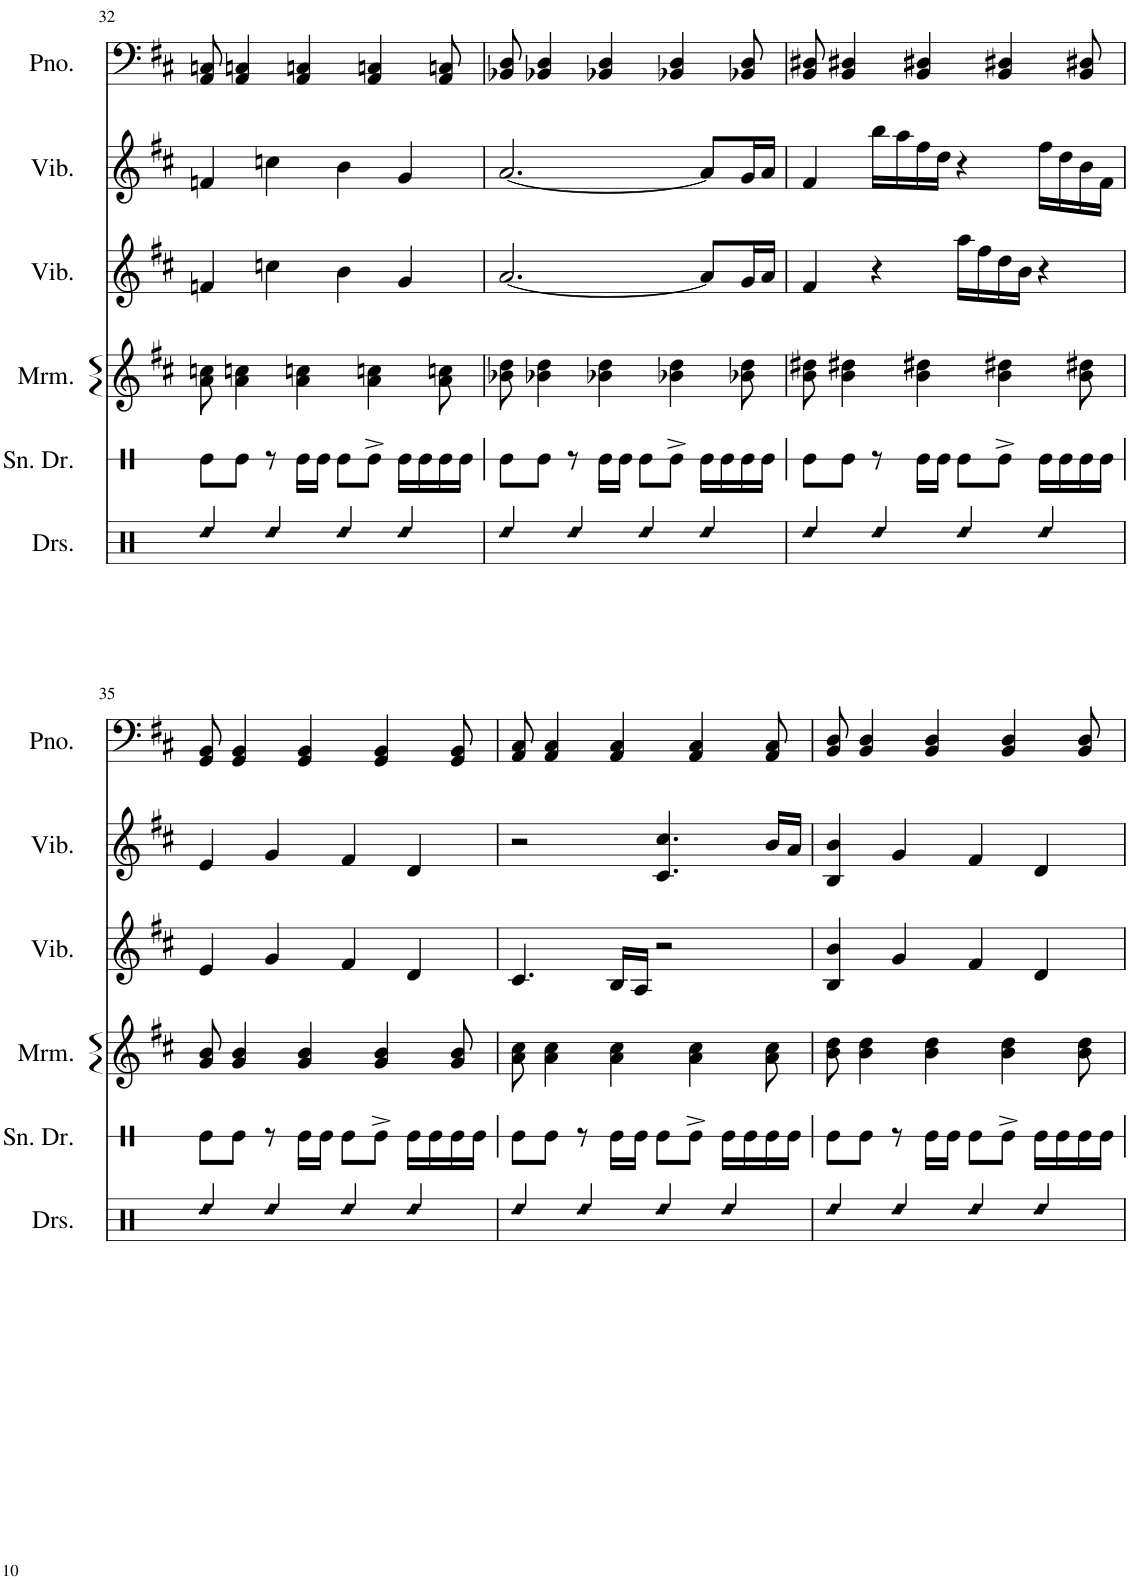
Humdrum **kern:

**kern	**kern	**kern	**kern
*part4	*part3	*part2	*part1
*staff4	*staff3	*staff2	*staff1
*I"Marimba	*I"Vibraphone	*I"Vibraphone	*I"Piano
*I'Mrm.	*I'Vib.	*I'Vib.	*I'Pno.
!!LO:PB:g=z
*clefG2	*clefG2	*clefG2	*clefF4
*k[f#c#]	*k[f#c#]	*k[f#c#]	*k[f#c#]
*M4/4	*M4/4	*M4/4	*M4/4
=32	=32	=32	=32
8a\ 8ccn\	4fn/	4fn/	8AA/ 8Cn/
4a\ 4ccn\	.	.	4AA/ 4Cn/
.	4ccn\	4ccn\	.
4a\ 4ccn\	.	.	4AA/ 4Cn/
.	4b\	4b\	.
4a\ 4ccn\	.	.	4AA/ 4Cn/
.	4g/	4g/	.
8a\ 8ccn\	.	.	8AA/ 8Cn/
=33	=33	=33	=33
8b-X\ 8dd\	[2.a/	[2.a/	8BB-X/ 8D/
4b-X\ 4dd\	.	.	4BB-X/ 4D/
4b-X\ 4dd\	.	.	4BB-X/ 4D/
4b-X\ 4dd\	.	.	4BB-X/ 4D/
.	8a/L]	8a/L]	.
8b-X\ 8dd\	16g/L	16g/L	8BB-X/ 8D/
.	16a/JJ	16a/JJ	.
=34	=34	=34	=34
8b\ 8dd#X\	4f#/	4f#/	8BB/ 8D#X/
4b\ 4dd#X\	.	.	4BB/ 4D#X/
.	4r	16bb\LL	.
.	.	16aa\	.
4b\ 4dd#X\	.	16ff#\	4BB/ 4D#X/
.	.	16dd\JJ	.
.	16aa\LL	4r	.
.	16ff#\	.	.
4b\ 4dd#X\	16dd\	.	4BB/ 4D#X/
.	16b\JJ	.	.
.	4r	16ff#\LL	.
.	.	16dd\	.
8b\ 8dd#X\	.	16b\	8BB/ 8D#X/
.	.	16f#\JJ	.
!!LO:LB:g=z
=35	=35	=35	=35
8g/ 8b/	4e/	4e/	8GG/ 8BB/
4g/ 4b/	.	.	4GG/ 4BB/
.	4g/	4g/	.
4g/ 4b/	.	.	4GG/ 4BB/
.	4f#/	4f#/	.
4g/ 4b/	.	.	4GG/ 4BB/
.	4d/	4d/	.
8g/ 8b/	.	.	8GG/ 8BB/
=36	=36	=36	=36
8a\ 8cc#\	4.c#/	2r	8AA/ 8C#/
4a\ 4cc#\	.	.	4AA/ 4C#/
4a\ 4cc#\	16B/LL	.	4AA/ 4C#/
.	16A/JJ	.	.
.	2r	4.c#/ 4.cc#/	.
4a\ 4cc#\	.	.	4AA/ 4C#/
8a\ 8cc#\	.	16b/LL	8AA/ 8C#/
.	.	16a/JJ	.
=37	=37	=37	=37
8b\ 8dd\	4B/ 4b/	4B/ 4b/	8BB/ 8D/
4b\ 4dd\	.	.	4BB/ 4D/
.	4g/	4g/	.
4b\ 4dd\	.	.	4BB/ 4D/
.	4f#/	4f#/	.
4b\ 4dd\	.	.	4BB/ 4D/
.	4d/	4d/	.
8b\ 8dd\	.	.	8BB/ 8D/
=	=	=	=
*-	*-	*-	*-
